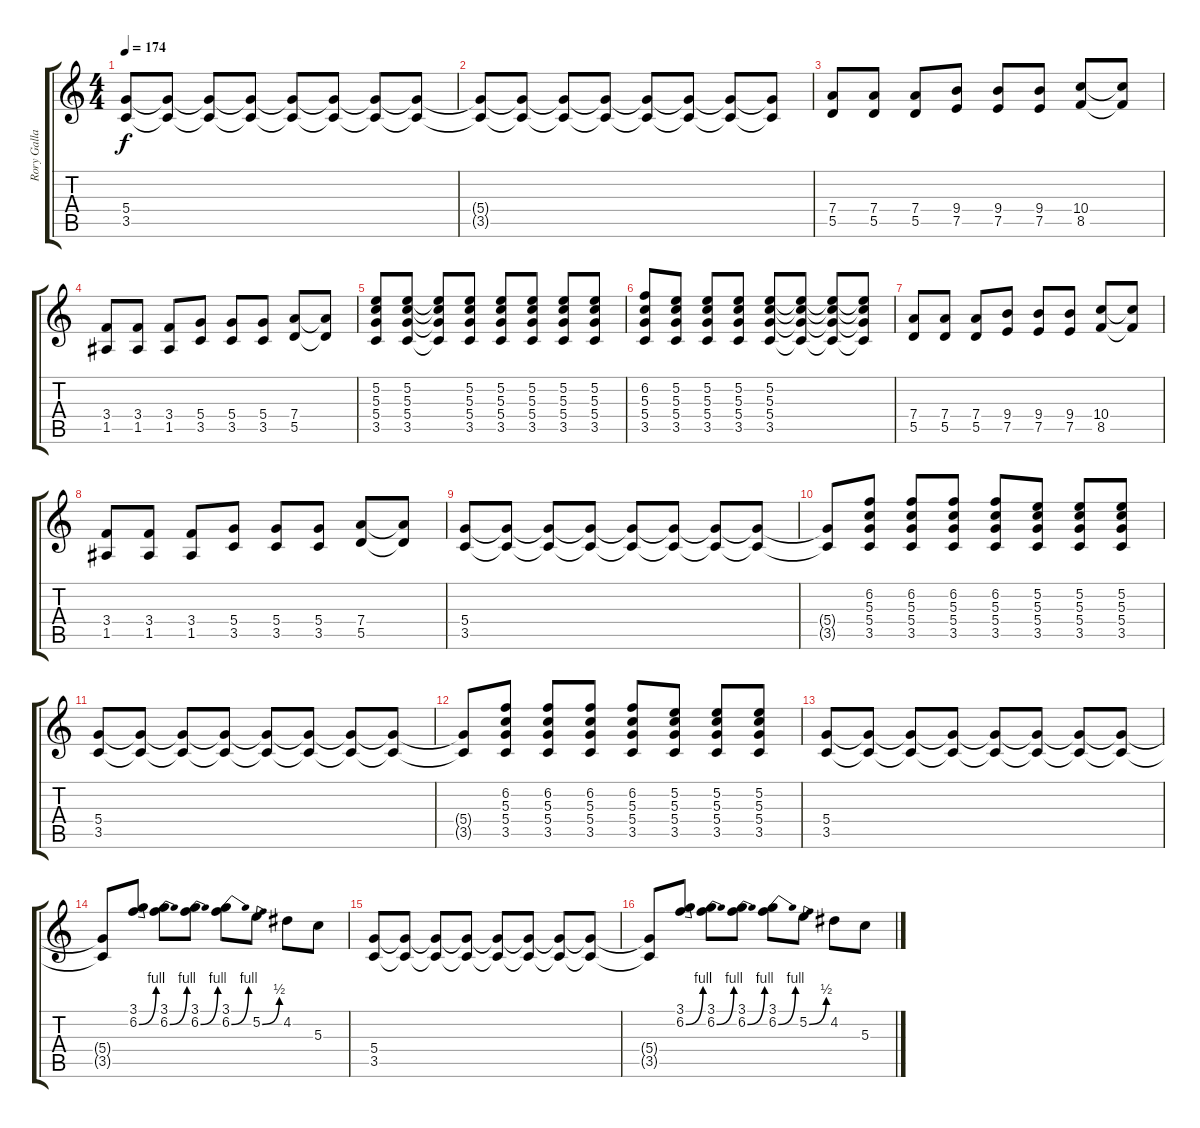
\track ("Rory Gallagher" "Rory Galla") {instrument overdrivenguitar}
\staff {score tabs}
\tuning (E4 B3 G3 D3 A2 E2) {hide}
\ts (4 4)
\tempo 174
\clef g2
\ks c
(5.4 3.5).8{dy f} (5.4{t} 3.5{t}).8 (5.4{t} 3.5{t}).8 (5.4{t} 3.5{t}).8 (5.4{t} 3.5{t}).8 (5.4{t} 3.5{t}).8 (5.4{t} 3.5{t}).8 (5.4{t} 3.5{t}).8 |
(5.4{t} 3.5{t}).8 (5.4{t} 3.5{t}).8 (5.4{t} 3.5{t}).8 (5.4{t} 3.5{t}).8 (5.4{t} 3.5{t}).8 (5.4{t} 3.5{t}).8 (5.4{t} 3.5{t}).8 (5.4{t} 3.5{t}).8 |
(7.4 5.5).8 (7.4 5.5).8 (7.4 5.5).8 (9.4 7.5).8 (9.4 7.5).8 (9.4 7.5).8 (10.4 8.5).8 (10.4{t} 8.5{t}).8 |
(3.4 1.5).8 (3.4 1.5).8 (3.4 1.5).8 (5.4 3.5).8 (5.4 3.5).8 (5.4 3.5).8 (7.4 5.5).8 (7.4{t} 5.5{t}).8 |
(5.2 5.3 5.4 3.5).8 (5.2 5.3 5.4 3.5).8 (5.2{t} 5.3{t} 5.4{t} 3.5{t}).8 (5.2 5.3 5.4 3.5).8 (5.2 5.3 5.4 3.5).8 (5.2 5.3 5.4 3.5).8 (5.2 5.3 5.4 3.5).8 (5.2 5.3 5.4 3.5).8 |
(6.2 5.3 5.4 3.5).8 (5.2 5.3 5.4 3.5).8 (5.2 5.3 5.4 3.5).8 (5.2 5.3 5.4 3.5).8 (5.2 5.3 5.4 3.5).8 (5.2{t} 5.3{t} 5.4{t} 3.5{t}).8 (5.2{t} 5.3{t} 5.4{t} 3.5{t}).8 (5.2{t} 5.3{t} 5.4{t} 3.5{t}).8 |
(7.4 5.5).8 (7.4 5.5).8 (7.4 5.5).8 (9.4 7.5).8 (9.4 7.5).8 (9.4 7.5).8 (10.4 8.5).8 (10.4{t} 8.5{t}).8 |
(3.4 1.5).8 (3.4 1.5).8 (3.4 1.5).8 (5.4 3.5).8 (5.4 3.5).8 (5.4 3.5).8 (7.4 5.5).8 (7.4{t} 5.5{t}).8 |
(5.4 3.5).8 (5.4{t} 3.5{t}).8 (5.4{t} 3.5{t}).8 (5.4{t} 3.5{t}).8 (5.4{t} 3.5{t}).8 (5.4{t} 3.5{t}).8 (5.4{t} 3.5{t}).8 (5.4{t} 3.5{t}).8 |
(5.4{t} 3.5{t}).8 (6.2 5.3 5.4 3.5).8 (6.2 5.3 5.4 3.5).8 (6.2 5.3 5.4 3.5).8 (6.2 5.3 5.4 3.5).8 (5.2 5.3 5.4 3.5).8 (5.2 5.3 5.4 3.5).8 (5.2 5.3 5.4 3.5).8 |
(5.4 3.5).8 (5.4{t} 3.5{t}).8 (5.4{t} 3.5{t}).8 (5.4{t} 3.5{t}).8 (5.4{t} 3.5{t}).8 (5.4{t} 3.5{t}).8 (5.4{t} 3.5{t}).8 (5.4{t} 3.5{t}).8 |
(5.4{t} 3.5{t}).8 (6.2 5.3 5.4 3.5).8 (6.2 5.3 5.4 3.5).8 (6.2 5.3 5.4 3.5).8 (6.2 5.3 5.4 3.5).8 (5.2 5.3 5.4 3.5).8 (5.2 5.3 5.4 3.5).8 (5.2 5.3 5.4 3.5).8 |
(5.4 3.5).8 (5.4{t} 3.5{t}).8 (5.4{t} 3.5{t}).8 (5.4{t} 3.5{t}).8 (5.4{t} 3.5{t}).8 (5.4{t} 3.5{t}).8 (5.4{t} 3.5{t}).8 (5.4{t} 3.5{t}).8 |
(5.4{t} 3.5{t}).8 (3.1 6.2{be (bend 0 0 60 4)}).8 (3.1 6.2{be (bend 0 0 60 4)}).8 (3.1 6.2{be (bend 0 0 60 4)}).8 (3.1 6.2{be (bend 0 0 60 4)}).8 5.2{be (bend 0 0 60 2)}.8 4.2.8 5.3.8 |
(5.4 3.5).8 (5.4{t} 3.5{t}).8 (5.4{t} 3.5{t}).8 (5.4{t} 3.5{t}).8 (5.4{t} 3.5{t}).8 (5.4{t} 3.5{t}).8 (5.4{t} 3.5{t}).8 (5.4{t} 3.5{t}).8 |
(5.4{t} 3.5{t}).8 (3.1 6.2{be (bend 0 0 60 4)}).8 (3.1 6.2{be (bend 0 0 60 4)}).8 (3.1 6.2{be (bend 0 0 60 4)}).8 (3.1 6.2{be (bend 0 0 60 4)}).8 5.2{be (bend 0 0 60 2)}.8 4.2.8 5.3.8
